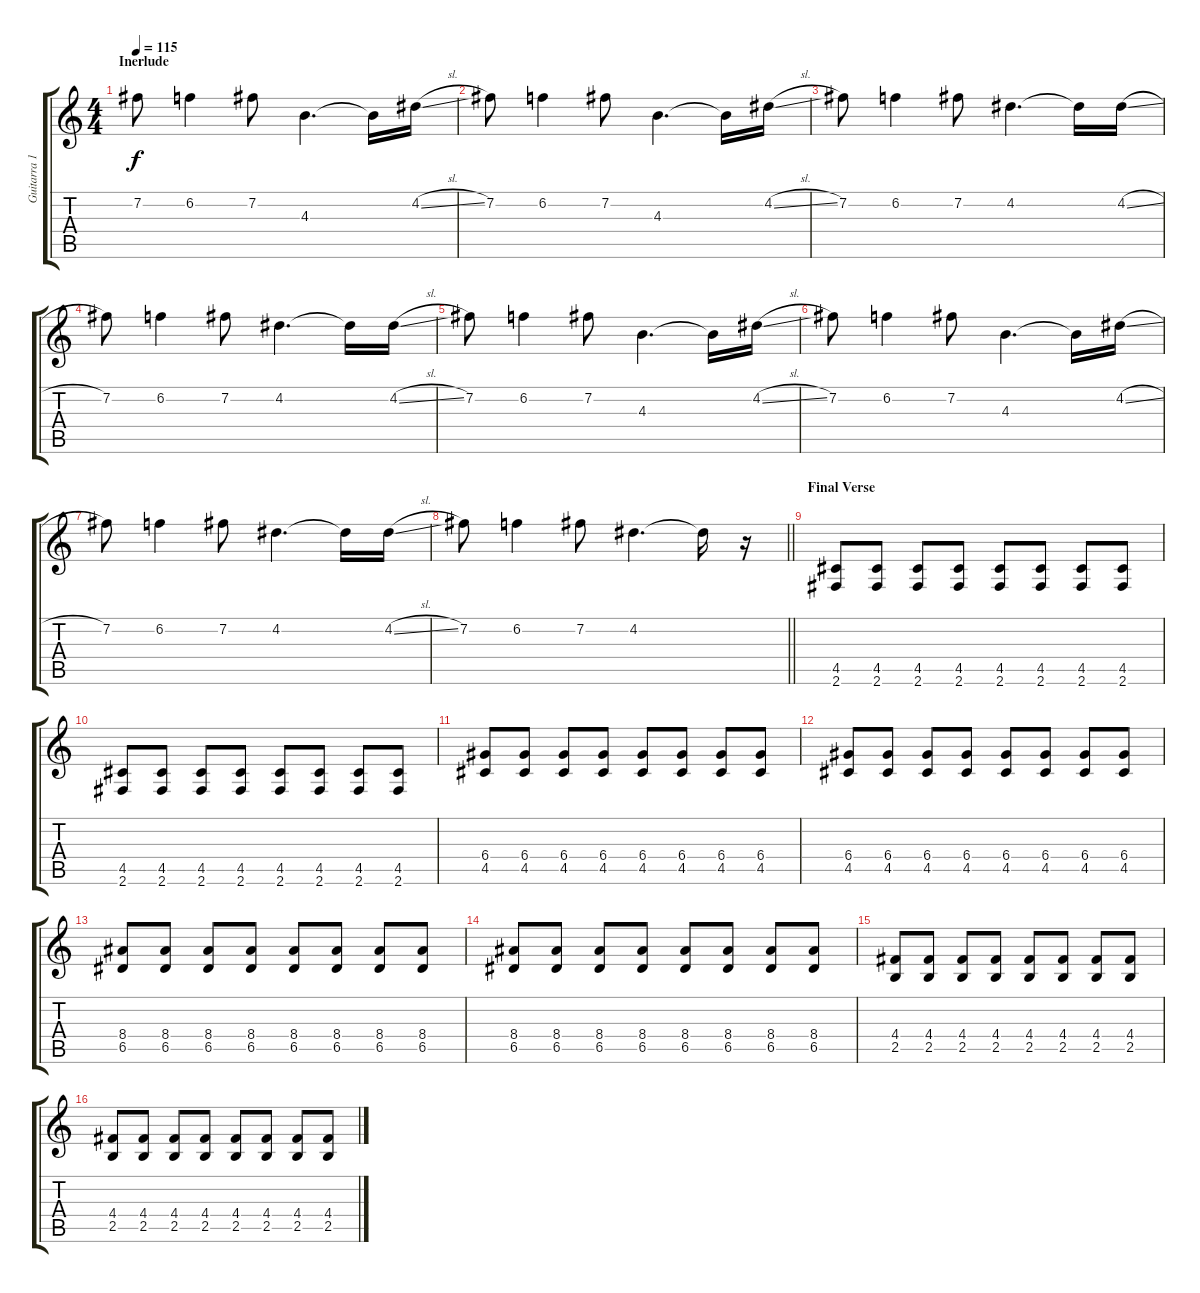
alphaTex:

\track ("Guitarra 1" "Guitarra 1") {instrument overdrivenguitar}
\staff {score tabs}
\tuning (E4 B3 G3 D3 A2 E2) {hide}
\ts (4 4)
\section ("" "Inerlude")
\tempo 115
\clef g2
\ks c
7.2.8{dy f} 6.2.4 7.2.8 4.3.4{d} 4.3{t}.16 4.2{sl}.16 |
7.2.8 6.2.4 7.2.8 4.3.4{d} 4.3{t}.16 4.2{sl}.16 |
7.2.8 6.2.4 7.2.8 4.2.4{d} 4.2{t}.16 4.2{sl}.16 |
7.2.8 6.2.4 7.2.8 4.2.4{d} 4.2{t}.16 4.2{sl}.16 |
7.2.8 6.2.4 7.2.8 4.3.4{d} 4.3{t}.16 4.2{sl}.16 |
7.2.8 6.2.4 7.2.8 4.3.4{d} 4.3{t}.16 4.2{sl}.16 |
7.2.8 6.2.4 7.2.8 4.2.4{d} 4.2{t}.16 4.2{sl}.16 |
\barLineRight lightlight
7.2.8 6.2.4 7.2.8 4.2.4{d} 4.2{t}.16 r.16 |
\section ("" "Final Verse")
(4.5 2.6).8 (4.5 2.6).8 (4.5 2.6).8 (4.5 2.6).8 (4.5 2.6).8 (4.5 2.6).8 (4.5 2.6).8 (4.5 2.6).8 |
(4.5 2.6).8 (4.5 2.6).8 (4.5 2.6).8 (4.5 2.6).8 (4.5 2.6).8 (4.5 2.6).8 (4.5 2.6).8 (4.5 2.6).8 |
(6.4 4.5).8 (6.4 4.5).8 (6.4 4.5).8 (6.4 4.5).8 (6.4 4.5).8 (6.4 4.5).8 (6.4 4.5).8 (6.4 4.5).8 |
(6.4 4.5).8 (6.4 4.5).8 (6.4 4.5).8 (6.4 4.5).8 (6.4 4.5).8 (6.4 4.5).8 (6.4 4.5).8 (6.4 4.5).8 |
(8.4 6.5).8 (8.4 6.5).8 (8.4 6.5).8 (8.4 6.5).8 (8.4 6.5).8 (8.4 6.5).8 (8.4 6.5).8 (8.4 6.5).8 |
(8.4 6.5).8 (8.4 6.5).8 (8.4 6.5).8 (8.4 6.5).8 (8.4 6.5).8 (8.4 6.5).8 (8.4 6.5).8 (8.4 6.5).8 |
(4.4 2.5).8 (4.4 2.5).8 (4.4 2.5).8 (4.4 2.5).8 (4.4 2.5).8 (4.4 2.5).8 (4.4 2.5).8 (4.4 2.5).8 |
(4.4 2.5).8 (4.4 2.5).8 (4.4 2.5).8 (4.4 2.5).8 (4.4 2.5).8 (4.4 2.5).8 (4.4 2.5).8 (4.4 2.5).8
